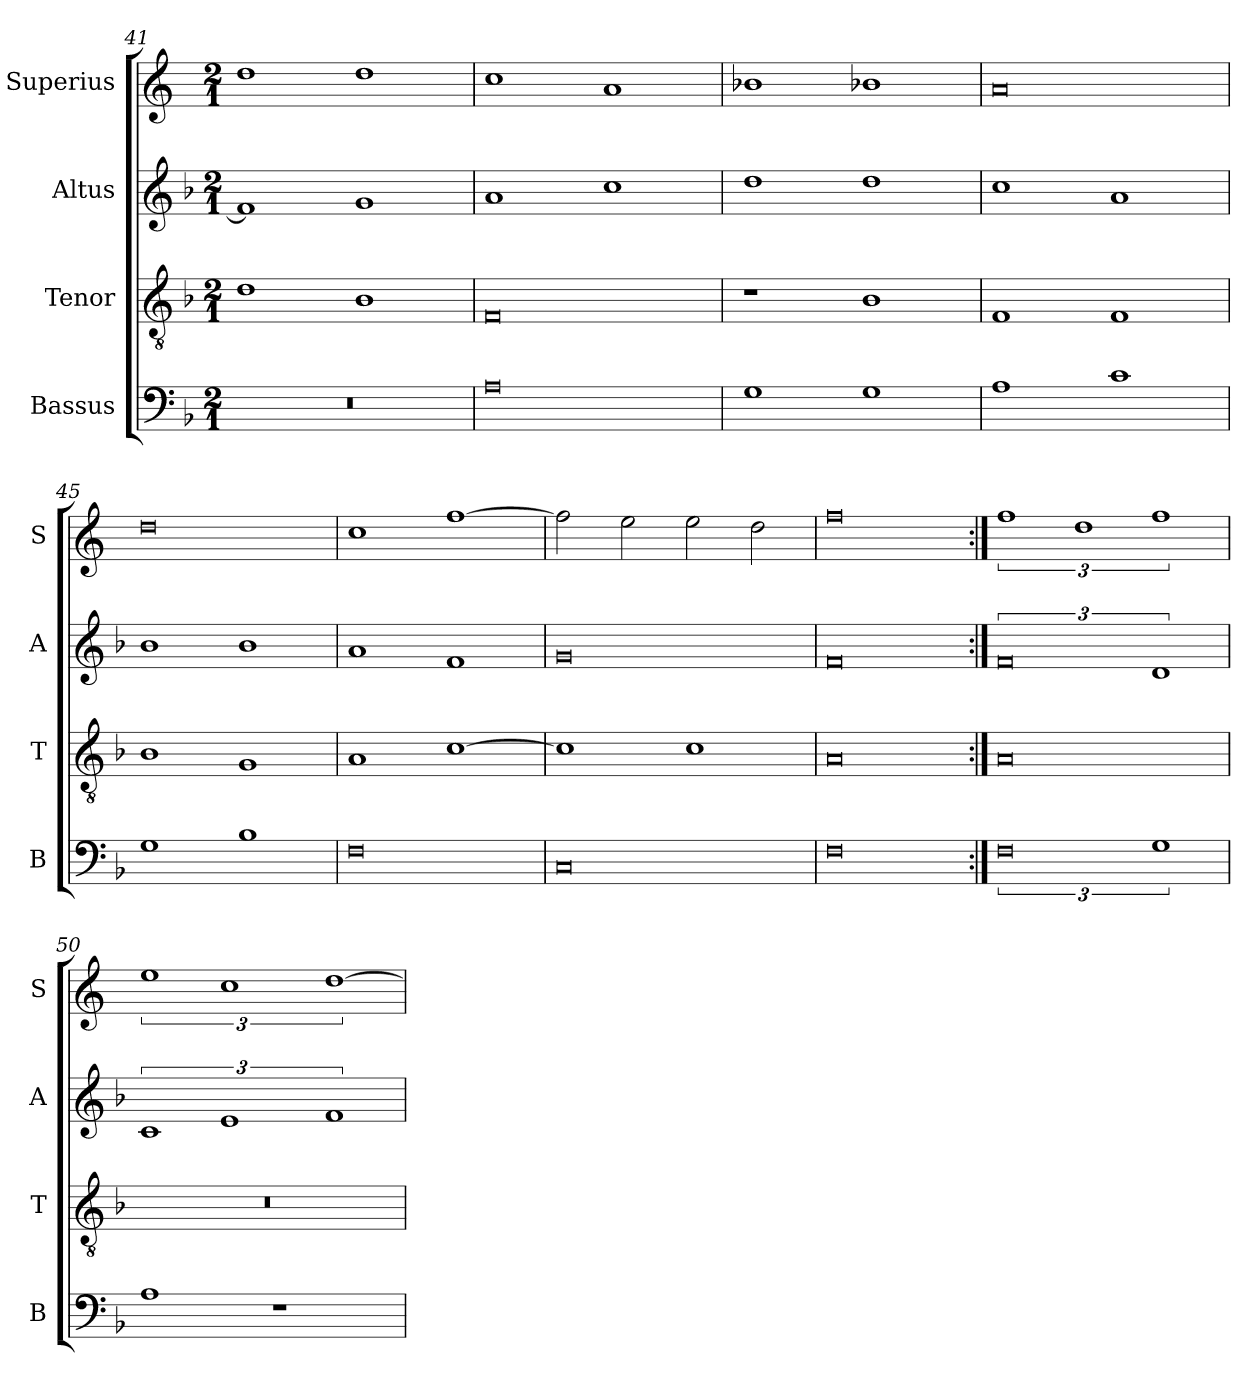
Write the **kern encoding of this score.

**kern	**kern	**kern	**kern
*part4	*part3	*part2	*part1
*staff4	*staff3	*staff2	*staff1
*I"Bassus	*I"Tenor	*I"Altus	*I"Superius
*I'B	*I'T	*I'A	*I'S
*clefF4	*clefGv2	*clefG2	*clefG2
*k[b-]	*k[b-]	*k[b-]	*k[]
*M2/1	*M2/1	*M2/1	*M2/1
=41	=41	=41	=41
0r	1d	1f]	1dd
.	1B-	1g	1dd
=42	=42	=42	=42
0A	0F	1a	1cc
.	.	1cc	1a
=43	=43	=43	=43
1G	1r	1dd	1b-X
1G	1B-	1dd	1b-X
=44	=44	=44	=44
1A	1F	1cc	0a
1c	1F	1a	.
=45	=45	=45	=45
1G	1B-	1b-	0dd
1B-	1G	1b-	.
=46	=46	=46	=46
0F	1A	1a	1cc
.	[1c	1f	[1ff
=47	=47	=47	=47
0C	1c]	0g	2ff\]
.	.	.	2ee\
.	1c	.	2ee\
.	.	.	2dd\
=48	=48	=48	=48
0F	0A	0f	0ff
=49:|!	=49:|!	=49:|!	=49:|!
3%4F	0A	3%4f	3%2ff
.	.	.	3%2dd
3%2G	.	3%2d	3%2ff
=50	=50	=50	=50
1A	0r	3%2c	3%2ee
.	.	3%2e	3%2cc
1r	.	.	.
.	.	3%2f	[3%2dd
=	=	=	=
*-	*-	*-	*-
